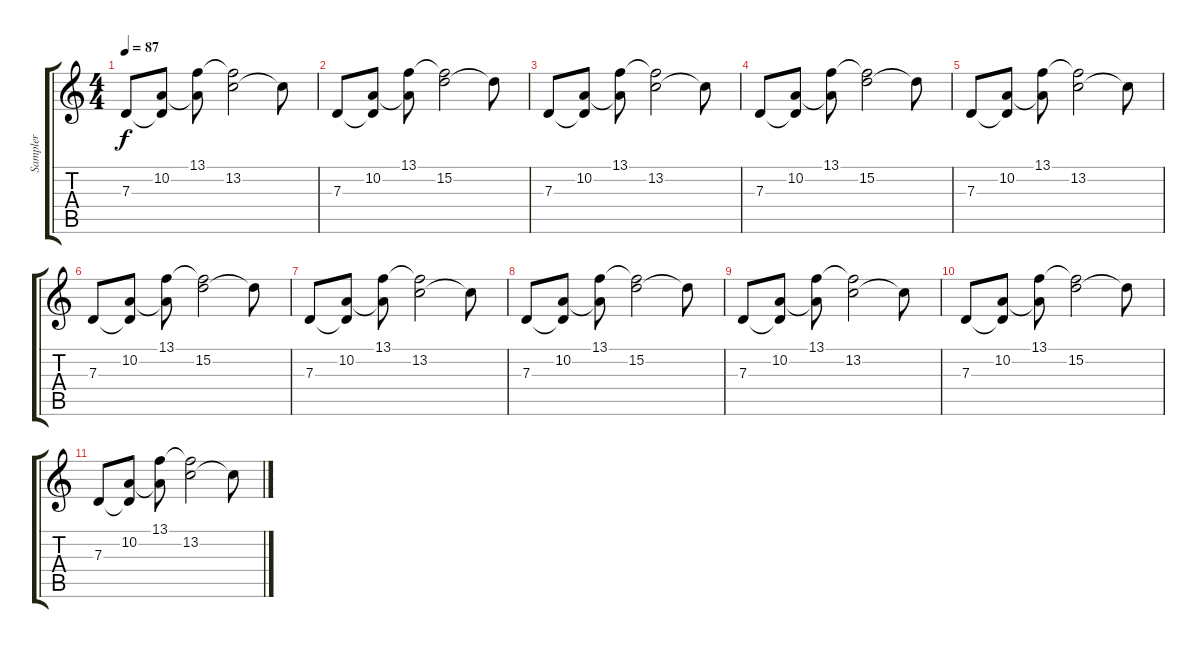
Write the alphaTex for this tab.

\track ("Sampler" "Sampler") {instrument pad5bowed}
\staff {score tabs}
\tuning (E4 B3 G3 D3 A2 E2) {hide}
\ts (4 4)
\tempo 87
\clef g2
\ks c
7.3.8{dy f} (10.2 7.3{t}).8 (13.1 10.2{t}).8 (13.1{t} 13.2).2 13.2{t}.8 |
7.3.8 (10.2 7.3{t}).8 (13.1 10.2{t}).8 (13.1{t} 15.2).2 15.2{t}.8 |
7.3.8 (10.2 7.3{t}).8 (13.1 10.2{t}).8 (13.1{t} 13.2).2 13.2{t}.8 |
7.3.8 (10.2 7.3{t}).8 (13.1 10.2{t}).8 (13.1{t} 15.2).2 15.2{t}.8 |
7.3.8 (10.2 7.3{t}).8 (13.1 10.2{t}).8 (13.1{t} 13.2).2 13.2{t}.8 |
7.3.8 (10.2 7.3{t}).8 (13.1 10.2{t}).8 (13.1{t} 15.2).2 15.2{t}.8 |
7.3.8 (10.2 7.3{t}).8 (13.1 10.2{t}).8 (13.1{t} 13.2).2 13.2{t}.8 |
7.3.8 (10.2 7.3{t}).8 (13.1 10.2{t}).8 (13.1{t} 15.2).2 15.2{t}.8 |
7.3.8 (10.2 7.3{t}).8 (13.1 10.2{t}).8 (13.1{t} 13.2).2 13.2{t}.8 |
7.3.8 (10.2 7.3{t}).8 (13.1 10.2{t}).8 (13.1{t} 15.2).2 15.2{t}.8 |
7.3.8 (10.2 7.3{t}).8 (13.1 10.2{t}).8 (13.1{t} 13.2).2 13.2{t}.8
